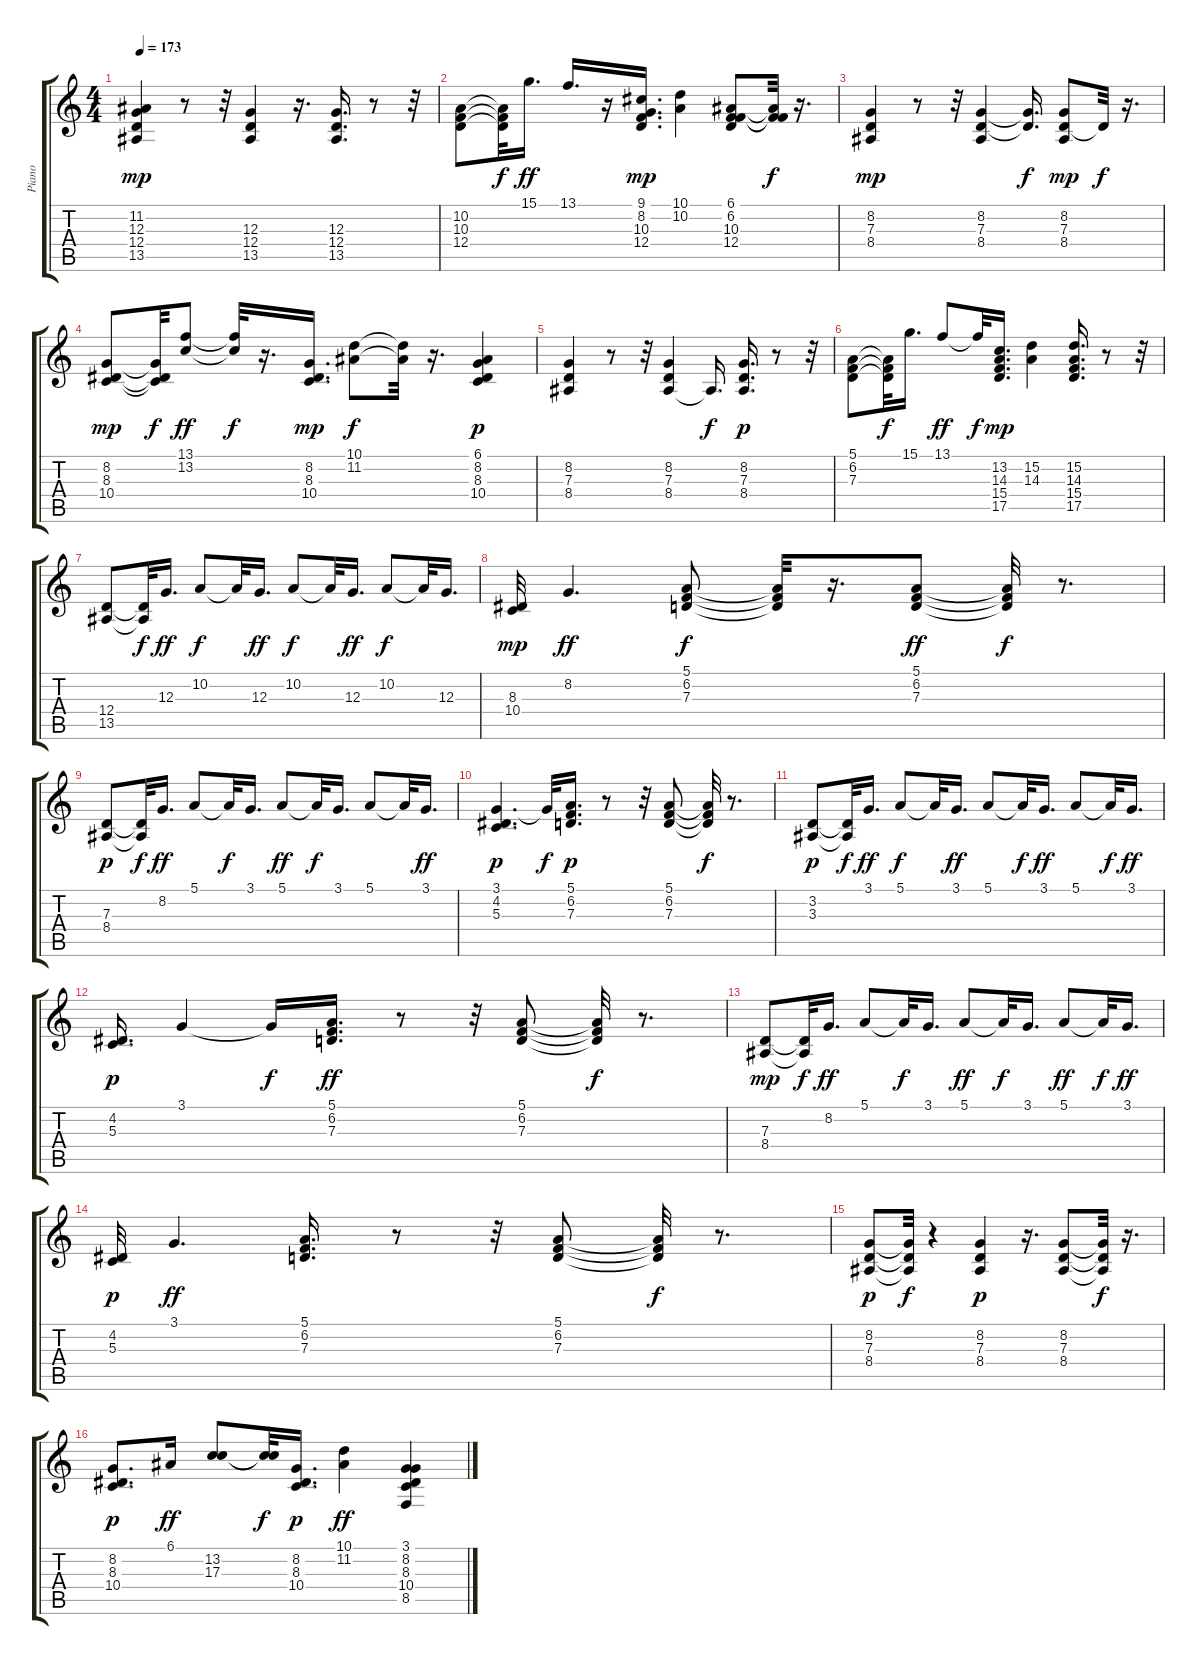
\track ("Piano" "Piano") {instrument acousticgrandpiano}
\staff {score tabs}
\tuning (E4 B3 G3 D3 A2 E2) {hide}
\ts (4 4)
\tempo 173
\clef g2
\ks c
(11.2 12.3 12.4 13.5).4{dy mp} r.8 r.32 (12.3 12.4 13.5).4 r.16{d} (12.3 12.4 13.5).16{d} r.8 r.32 |
(10.2 10.3 12.4).8 (10.2{t} 10.3{t} 12.4{t}).32{dy f} 15.1.16{d dy ff} 13.1.16{d} r.16 (9.1 8.2 10.3 12.4).16{d dy mp} (10.1 10.2).4 (6.1 6.2 10.3 12.4).8 (6.1{t} 6.2{t} 10.3{t}).32{dy f} r.16{d} |
(8.2 7.3 8.4).4{dy mp} r.8 r.32 (8.2 7.3 8.4).4 (8.2{t} 7.3{t}).16{d dy f} (8.2 7.3 8.4).8{dy mp} 7.3{t}.32{dy f} r.16{d} |
(8.2 8.3 10.4).8{dy mp} (8.2{t} 8.3{t} 10.4{t}).32{dy f} (13.1 13.2).8{dy ff} (13.1{t} 13.2{t}).32{dy f} r.16{d} (8.2 8.3 10.4).16{d dy mp} (10.1 11.2).8{dy f} (10.1{t} 11.2{t}).32 r.16{d} (6.1 8.2 8.3 10.4).4{dy p} |
(8.2 7.3 8.4).4 r.8 r.32 (8.2 7.3 8.4).4 8.4{t}.16{d dy f} (8.2 7.3 8.4).16{d dy p} r.8 r.32 |
(5.1 6.2 7.3).8 (5.1{t} 6.2{t} 7.3{t}).32{dy f} 15.1.16{d} 13.1.8{dy ff} 13.1{t}.32{dy f} (13.2 14.3 15.4 17.5).16{d dy mp} (15.2 14.3).4 (15.2 14.3 15.4 17.5).16{d} r.8 r.32 |
(12.4 13.5).8 (12.4{t} 13.5{t}).32{dy f} 12.3.16{d dy ff} 10.2.8{dy f} 10.2{t}.32 12.3.16{d dy ff} 10.2.8{dy f} 10.2{t}.32 12.3.16{d dy ff} 10.2.8{dy f} 10.2{t}.32 12.3.16{d} |
(8.3 10.4).32{dy mp} 8.2.4{d dy ff} (5.1 6.2 7.3).8{dy f} (5.1{t} 6.2{t} 7.3{t}).32 r.16{d} (5.1 6.2 7.3).8{dy ff} (5.1{t} 6.2{t} 7.3{t}).32{dy f} r.8{d} |
(7.3 8.4).8{dy p} (7.3{t} 8.4{t}).32{dy f} 8.2.16{d dy ff} 5.1.8 5.1{t}.32{dy f} 3.1.16{d} 5.1.8{dy ff} 5.1{t}.32{dy f} 3.1.16{d} 5.1.8 5.1{t}.32 3.1.16{d dy ff} |
(3.1 4.2 5.3).4{d dy p} 3.1{t}.32{dy f} (5.1 6.2 7.3).16{d dy p} r.8 r.32 (5.1 6.2 7.3).8 (5.1{t} 6.2{t} 7.3{t}).32{dy f} r.8{d} |
(3.2 3.3).8{dy p} (3.2{t} 3.3{t}).32{dy f} 3.1.16{d dy ff} 5.1.8{dy f} 5.1{t}.32 3.1.16{d dy ff} 5.1.8 5.1{t}.32{dy f} 3.1.16{d dy ff} 5.1.8 5.1{t}.32{dy f} 3.1.16{d dy ff} |
(4.2 5.3).16{d dy p} 3.1.4 3.1{t}.16{dy f} (5.1 6.2 7.3).16{d dy ff} r.8 r.32 (5.1 6.2 7.3).8 (5.1{t} 6.2{t} 7.3{t}).32{dy f} r.8{d} |
(7.3 8.4).8{dy mp} (7.3{t} 8.4{t}).32{dy f} 8.2.16{d dy ff} 5.1.8 5.1{t}.32{dy f} 3.1.16{d} 5.1.8{dy ff} 5.1{t}.32{dy f} 3.1.16{d} 5.1.8{dy ff} 5.1{t}.32{dy f} 3.1.16{d dy ff} |
(4.2 5.3).32{dy p} 3.1.4{d dy ff} (5.1 6.2 7.3).16{d} r.8 r.32 (5.1 6.2 7.3).8 (5.1{t} 6.2{t} 7.3{t}).32{dy f} r.8{d} |
(8.2 7.3 8.4).8{dy p} (8.2{t} 7.3{t} 8.4{t}).32{dy f} r.4 (8.2 7.3 8.4).4{dy p} r.16{d} (8.2 7.3 8.4).8 (8.2{t} 7.3{t} 8.4{t}).32{dy f} r.16{d} |
(8.2 8.3 10.4).8{d dy p} 6.1.16{dy ff} (13.2 17.3).8 (13.2{t} 17.3{t}).32{dy f} (8.2 8.3 10.4).16{d dy p} (10.1 11.2).4{dy ff} (3.1 8.2 8.3 10.4 8.5).4
